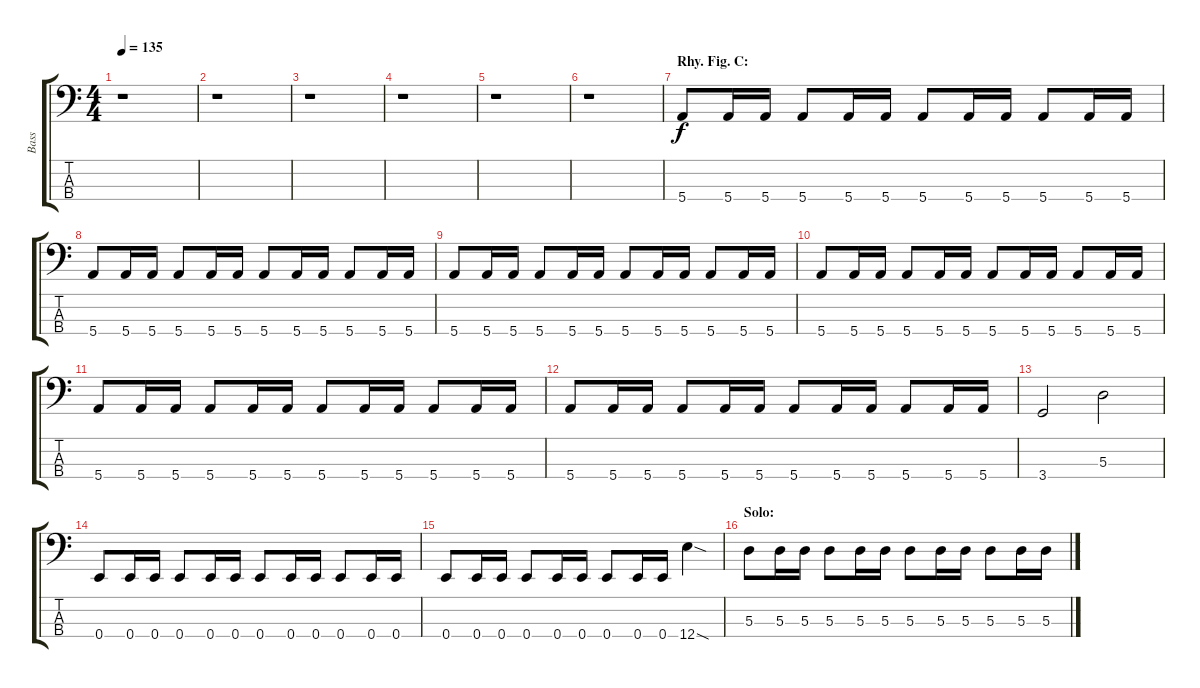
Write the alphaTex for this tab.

\track ("Bass" "Bass") {instrument electricbasspick}
\staff {score tabs}
\tuning (G2 D2 A1 E1) {hide}
\ts (4 4)
\tempo 135
\clef f4
\ks c
r.1{dy f} |
r.1 |
r.1 |
r.1 |
r.1 |
r.1 |
\section ("" "Rhy. Fig. C:")
5.4.8 5.4.16 5.4.16 5.4.8 5.4.16 5.4.16 5.4.8 5.4.16 5.4.16 5.4.8 5.4.16 5.4.16 |
5.4.8 5.4.16 5.4.16 5.4.8 5.4.16 5.4.16 5.4.8 5.4.16 5.4.16 5.4.8 5.4.16 5.4.16 |
5.4.8 5.4.16 5.4.16 5.4.8 5.4.16 5.4.16 5.4.8 5.4.16 5.4.16 5.4.8 5.4.16 5.4.16 |
5.4.8 5.4.16 5.4.16 5.4.8 5.4.16 5.4.16 5.4.8 5.4.16 5.4.16 5.4.8 5.4.16 5.4.16 |
5.4.8 5.4.16 5.4.16 5.4.8 5.4.16 5.4.16 5.4.8 5.4.16 5.4.16 5.4.8 5.4.16 5.4.16 |
5.4.8 5.4.16 5.4.16 5.4.8 5.4.16 5.4.16 5.4.8 5.4.16 5.4.16 5.4.8 5.4.16 5.4.16 |
3.4.2 5.3.2 |
0.4.8 0.4.16 0.4.16 0.4.8 0.4.16 0.4.16 0.4.8 0.4.16 0.4.16 0.4.8 0.4.16 0.4.16 |
0.4.8 0.4.16 0.4.16 0.4.8 0.4.16 0.4.16 0.4.8 0.4.16 0.4.16 12.4{sod}.4 |
\section ("" "Solo:")
5.3.8 5.3.16 5.3.16 5.3.8 5.3.16 5.3.16 5.3.8 5.3.16 5.3.16 5.3.8 5.3.16 5.3.16
